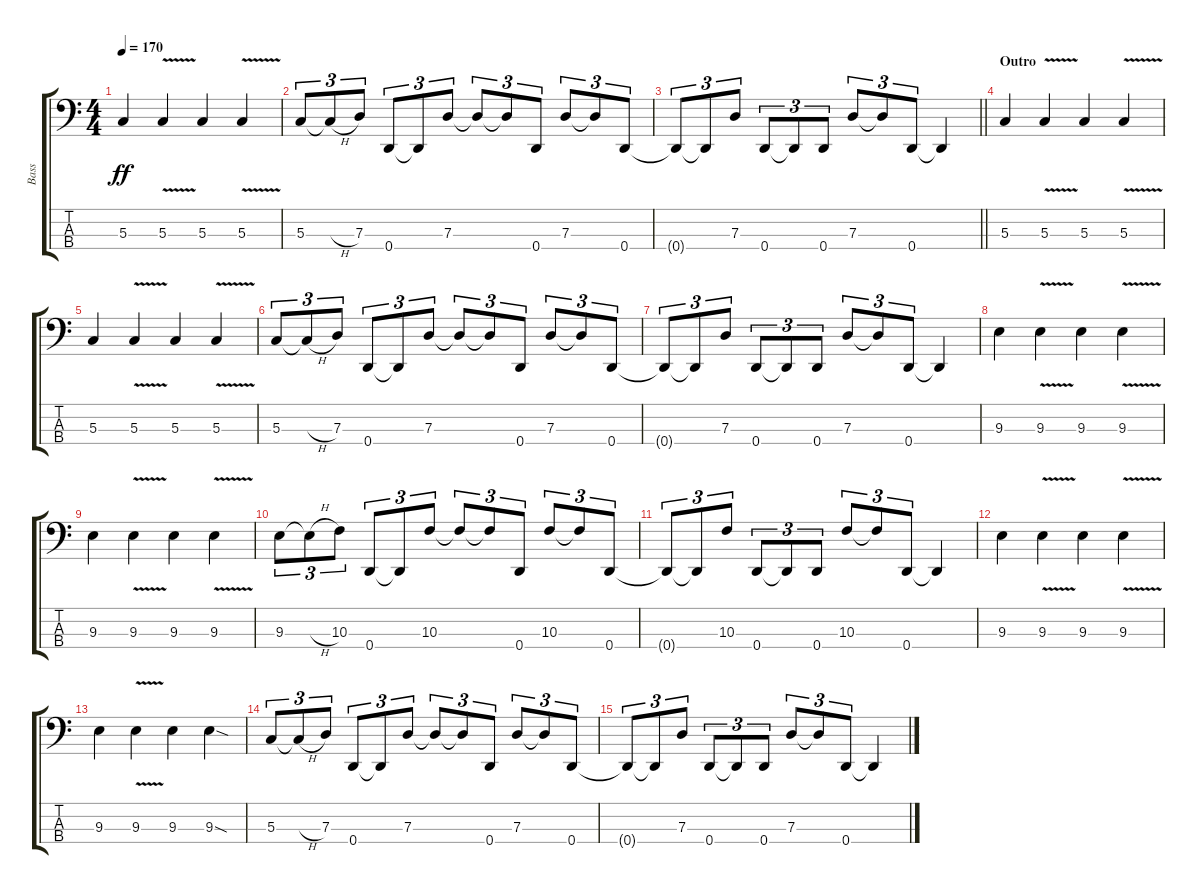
\track ("Bass" "Bass") {instrument electricbassfinger}
\staff {score tabs}
\tuning (F2 C2 G1 D1) {hide}
\ts (4 4)
\tempo 170
\clef f4
\ks c
5.3.4{dy ff} 5.3{v}.4 5.3.4 5.3{v}.4 |
5.3.8{tu (3 2)} 5.3{h t}.8{tu (3 2)} 7.3.8{tu (3 2)} 0.4.8{tu (3 2)} 0.4{t}.8{tu (3 2)} 7.3.8{tu (3 2)} 7.3{t}.8{tu (3 2)} 7.3{t}.8{tu (3 2)} 0.4.8{tu (3 2)} 7.3.8{tu (3 2)} 7.3{t}.8{tu (3 2)} 0.4.8{tu (3 2)} |
\barLineRight lightlight
0.4{t}.8{tu (3 2)} 0.4{t}.8{tu (3 2)} 7.3.8{tu (3 2)} 0.4.8{tu (3 2)} 0.4{t}.8{tu (3 2)} 0.4.8{tu (3 2)} 7.3.8{tu (3 2)} 7.3{t}.8{tu (3 2)} 0.4.8{tu (3 2)} 0.4{t}.4 |
\section ("" "Outro")
5.3.4 5.3{v}.4 5.3.4 5.3{v}.4 |
5.3.4 5.3{v}.4 5.3.4 5.3{v}.4 |
5.3.8{tu (3 2)} 5.3{h t}.8{tu (3 2)} 7.3.8{tu (3 2)} 0.4.8{tu (3 2)} 0.4{t}.8{tu (3 2)} 7.3.8{tu (3 2)} 7.3{t}.8{tu (3 2)} 7.3{t}.8{tu (3 2)} 0.4.8{tu (3 2)} 7.3.8{tu (3 2)} 7.3{t}.8{tu (3 2)} 0.4.8{tu (3 2)} |
0.4{t}.8{tu (3 2)} 0.4{t}.8{tu (3 2)} 7.3.8{tu (3 2)} 0.4.8{tu (3 2)} 0.4{t}.8{tu (3 2)} 0.4.8{tu (3 2)} 7.3.8{tu (3 2)} 7.3{t}.8{tu (3 2)} 0.4.8{tu (3 2)} 0.4{t}.4 |
9.3.4 9.3{v}.4 9.3.4 9.3{v}.4 |
9.3.4 9.3{v}.4 9.3.4 9.3{v}.4 |
9.3.8{tu (3 2)} 9.3{h t}.8{tu (3 2)} 10.3.8{tu (3 2)} 0.4.8{tu (3 2)} 0.4{t}.8{tu (3 2)} 10.3.8{tu (3 2)} 10.3{t}.8{tu (3 2)} 10.3{t}.8{tu (3 2)} 0.4.8{tu (3 2)} 10.3.8{tu (3 2)} 10.3{t}.8{tu (3 2)} 0.4.8{tu (3 2)} |
0.4{t}.8{tu (3 2)} 0.4{t}.8{tu (3 2)} 10.3.8{tu (3 2)} 0.4.8{tu (3 2)} 0.4{t}.8{tu (3 2)} 0.4.8{tu (3 2)} 10.3.8{tu (3 2)} 10.3{t}.8{tu (3 2)} 0.4.8{tu (3 2)} 0.4{t}.4 |
9.3.4 9.3{v}.4 9.3.4 9.3{v}.4 |
9.3.4 9.3{v}.4 9.3.4 9.3{sod}.4 |
5.3.8{tu (3 2)} 5.3{h t}.8{tu (3 2)} 7.3.8{tu (3 2)} 0.4.8{tu (3 2)} 0.4{t}.8{tu (3 2)} 7.3.8{tu (3 2)} 7.3{t}.8{tu (3 2)} 7.3{t}.8{tu (3 2)} 0.4.8{tu (3 2)} 7.3.8{tu (3 2)} 7.3{t}.8{tu (3 2)} 0.4.8{tu (3 2)} |
0.4{t}.8{tu (3 2)} 0.4{t}.8{tu (3 2)} 7.3.8{tu (3 2)} 0.4.8{tu (3 2)} 0.4{t}.8{tu (3 2)} 0.4.8{tu (3 2)} 7.3.8{tu (3 2)} 7.3{t}.8{tu (3 2)} 0.4.8{tu (3 2)} 0.4{t}.4
